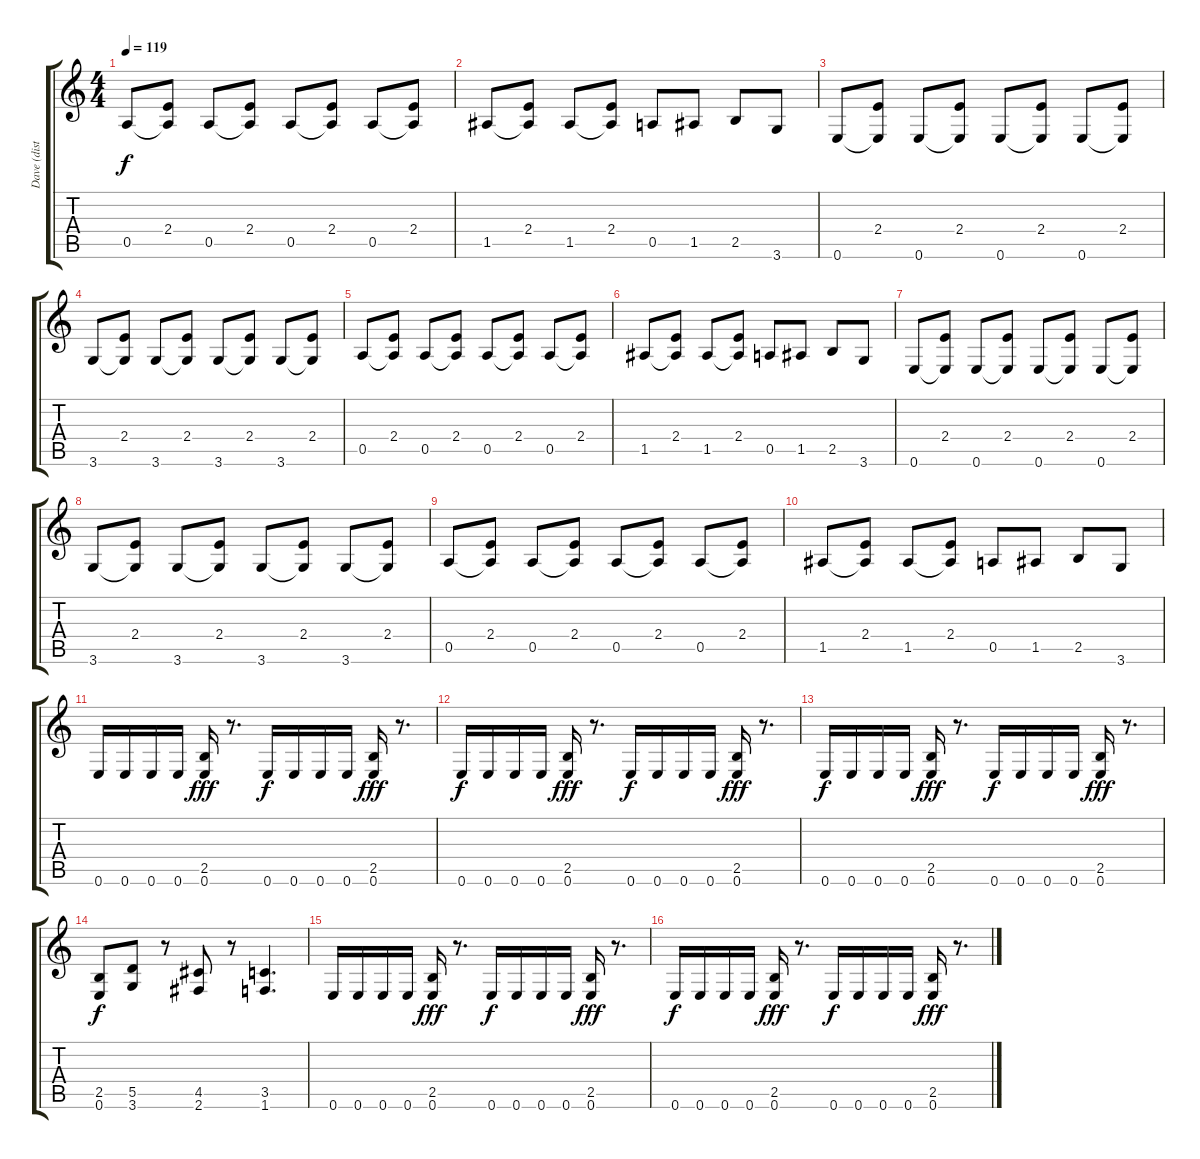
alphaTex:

\track ("Dave (distortion)" "Dave (dist") {instrument distortionguitar}
\staff {score tabs}
\tuning (E4 B3 G3 D3 A2 E2) {hide}
\ts (4 4)
\tempo 119
\clef g2
\ks c
0.5.8{dy f} (2.4 0.5{t}).8 0.5.8 (2.4 0.5{t}).8 0.5.8 (2.4 0.5{t}).8 0.5.8 (2.4 0.5{t}).8 |
1.5.8 (2.4 1.5{t}).8 1.5.8 (2.4 1.5{t}).8 0.5.8 1.5.8 2.5.8 3.6.8 |
0.6.8 (2.4 0.6{t}).8 0.6.8 (2.4 0.6{t}).8 0.6.8 (2.4 0.6{t}).8 0.6.8 (2.4 0.6{t}).8 |
3.6.8 (2.4 3.6{t}).8 3.6.8 (2.4 3.6{t}).8 3.6.8 (2.4 3.6{t}).8 3.6.8 (2.4 3.6{t}).8 |
0.5.8 (2.4 0.5{t}).8 0.5.8 (2.4 0.5{t}).8 0.5.8 (2.4 0.5{t}).8 0.5.8 (2.4 0.5{t}).8 |
1.5.8 (2.4 1.5{t}).8 1.5.8 (2.4 1.5{t}).8 0.5.8 1.5.8 2.5.8 3.6.8 |
0.6.8 (2.4 0.6{t}).8 0.6.8 (2.4 0.6{t}).8 0.6.8 (2.4 0.6{t}).8 0.6.8 (2.4 0.6{t}).8 |
3.6.8 (2.4 3.6{t}).8 3.6.8 (2.4 3.6{t}).8 3.6.8 (2.4 3.6{t}).8 3.6.8 (2.4 3.6{t}).8 |
0.5.8 (2.4 0.5{t}).8 0.5.8 (2.4 0.5{t}).8 0.5.8 (2.4 0.5{t}).8 0.5.8 (2.4 0.5{t}).8 |
1.5.8 (2.4 1.5{t}).8 1.5.8 (2.4 1.5{t}).8 0.5.8 1.5.8 2.5.8 3.6.8 |
0.6.16 0.6.16 0.6.16 0.6.16 (2.5 0.6).16{dy fff} r.8{d} 0.6.16{dy f} 0.6.16 0.6.16 0.6.16 (2.5 0.6).16{dy fff} r.8{d} |
0.6.16{dy f} 0.6.16 0.6.16 0.6.16 (2.5 0.6).16{dy fff} r.8{d} 0.6.16{dy f} 0.6.16 0.6.16 0.6.16 (2.5 0.6).16{dy fff} r.8{d} |
0.6.16{dy f} 0.6.16 0.6.16 0.6.16 (2.5 0.6).16{dy fff} r.8{d} 0.6.16{dy f} 0.6.16 0.6.16 0.6.16 (2.5 0.6).16{dy fff} r.8{d} |
(2.5 0.6).8{dy f} (5.5 3.6).8 r.8 (4.5 2.6).8 r.8 (3.5 1.6).4{d} |
0.6.16 0.6.16 0.6.16 0.6.16 (2.5 0.6).16{dy fff} r.8{d} 0.6.16{dy f} 0.6.16 0.6.16 0.6.16 (2.5 0.6).16{dy fff} r.8{d} |
0.6.16{dy f} 0.6.16 0.6.16 0.6.16 (2.5 0.6).16{dy fff} r.8{d} 0.6.16{dy f} 0.6.16 0.6.16 0.6.16 (2.5 0.6).16{dy fff} r.8{d}
